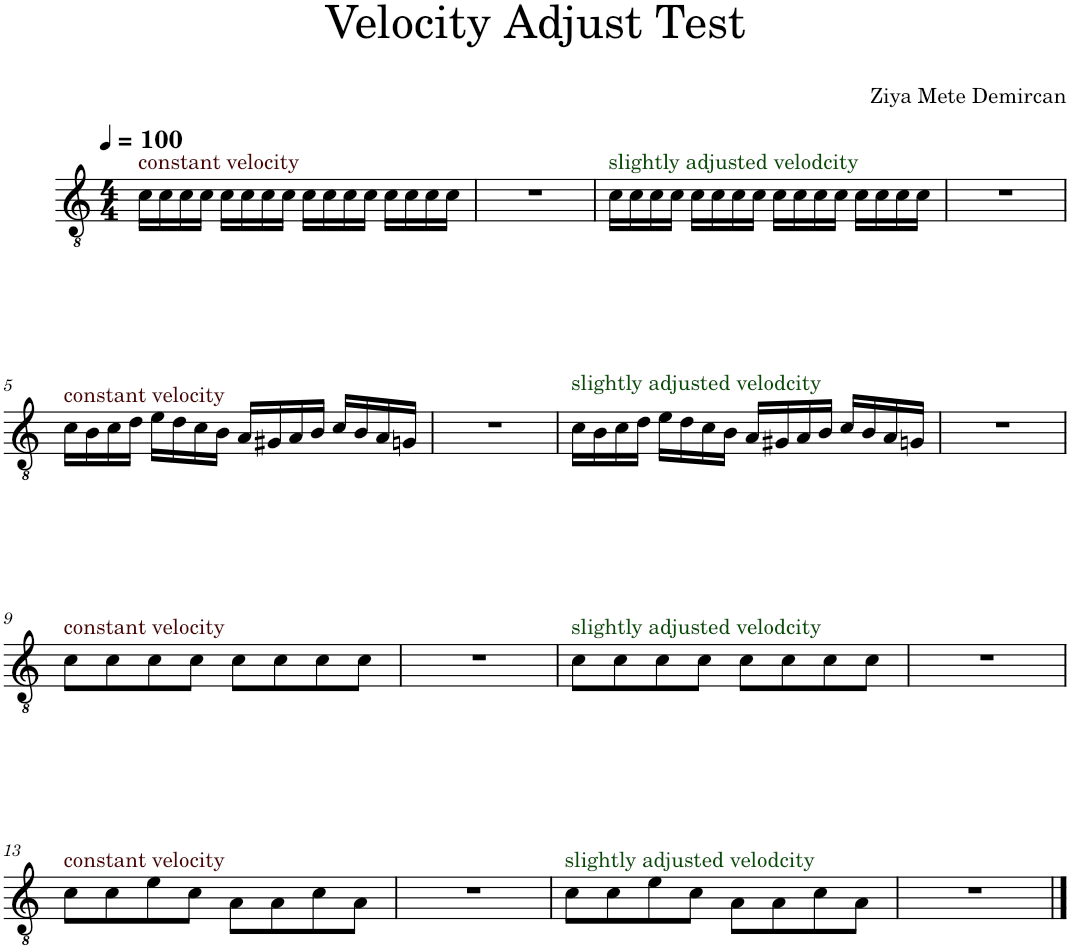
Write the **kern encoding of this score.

**kern
*part1
*staff1
*I"Classical Guitar
*I'Guit.
*clefGv2
*k[]
*M4/4
*MM100
=1
!LO:TX:a:color=#500000:t=constant velocity
16c\LL
16c\
16c\
16c\JJ
16c\LL
16c\
16c\
16c\JJ
16c\LL
16c\
16c\
16c\JJ
16c\LL
16c\
16c\
16c\JJ
=2
1r
=3
!LO:TX:a:color=#005000:t=slightly adjusted velodcity
16c\LL
16c\
16c\
16c\JJ
16c\LL
16c\
16c\
16c\JJ
16c\LL
16c\
16c\
16c\JJ
16c\LL
16c\
16c\
16c\JJ
=4
1r
!!LO:LB:g=z
=5
!LO:TX:a:color=#500000:t=constant velocity
16c\LL
16B\
16c\
16d\JJ
16e\LL
16d\
16c\
16B\JJ
16A/LL
16G#X/
16A/
16B/JJ
16c/LL
16B/
16A/
16Gn/JJ
=6
1r
=7
!LO:TX:a:color=#005000:t=slightly adjusted velodcity
16c\LL
16B\
16c\
16d\JJ
16e\LL
16d\
16c\
16B\JJ
16A/LL
16G#X/
16A/
16B/JJ
16c/LL
16B/
16A/
16Gn/JJ
=8
1r
!!LO:LB:g=z
=9
!LO:TX:a:color=#500000:t=constant velocity
8c\L
8c\
8c\
8c\J
8c\L
8c\
8c\
8c\J
=10
1r
=11
!LO:TX:a:color=#005000:t=slightly adjusted velodcity
8c\L
8c\
8c\
8c\J
8c\L
8c\
8c\
8c\J
=12
1r
!!LO:LB:g=z
=13
!LO:TX:a:color=#500000:t=constant velocity
8c\L
8c\
8e\
8c\J
8A\L
8A\
8c\
8A\J
=14
1r
=15
!LO:TX:a:color=#005000:t=slightly adjusted velodcity
8c\L
8c\
8e\
8c\J
8A\L
8A\
8c\
8A\J
=16
1r
==
*-
